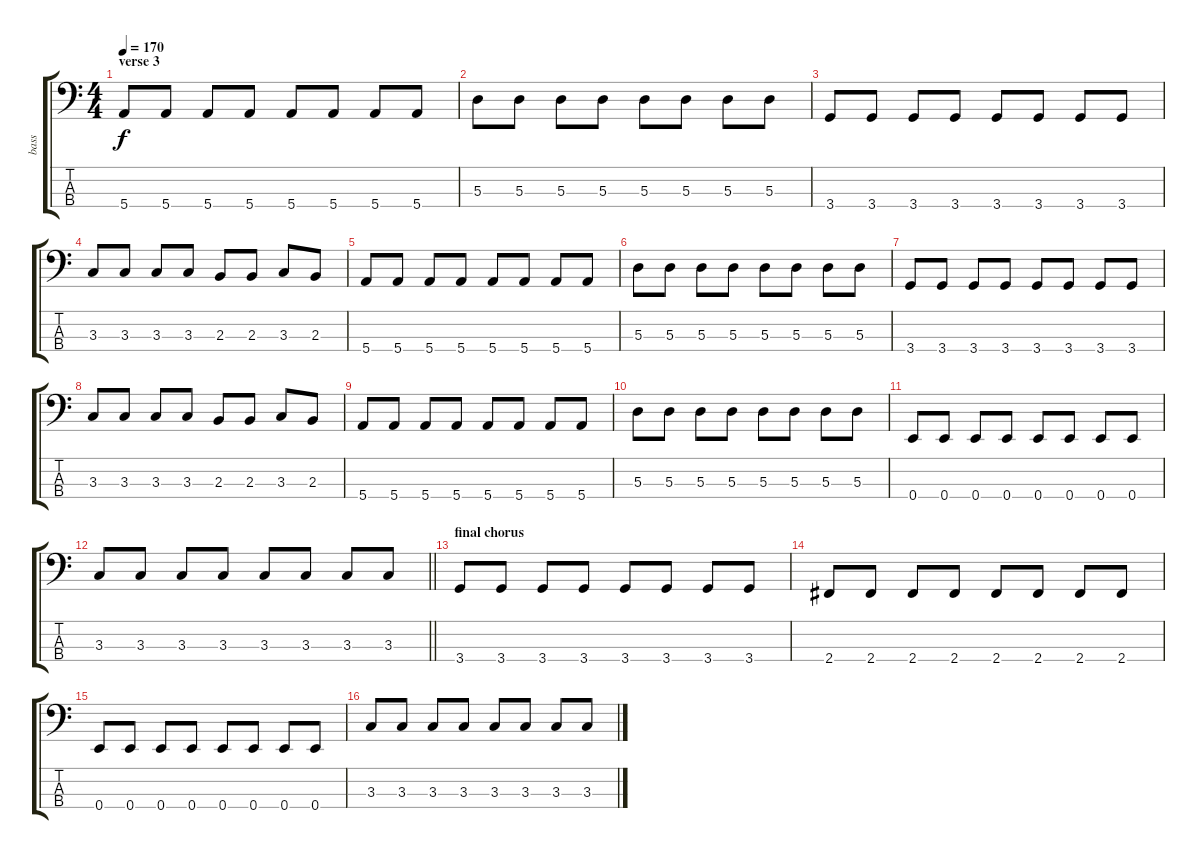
\track ("bass" "bass") {instrument electricbassfinger}
\staff {score tabs}
\tuning (G2 D2 A1 E1) {hide}
\ts (4 4)
\section ("" "verse 3")
\tempo 170
\clef f4
\ks c
5.4.8{dy f} 5.4.8 5.4.8 5.4.8 5.4.8 5.4.8 5.4.8 5.4.8 |
5.3.8 5.3.8 5.3.8 5.3.8 5.3.8 5.3.8 5.3.8 5.3.8 |
3.4.8 3.4.8 3.4.8 3.4.8 3.4.8 3.4.8 3.4.8 3.4.8 |
3.3.8 3.3.8 3.3.8 3.3.8 2.3.8 2.3.8 3.3.8 2.3.8 |
5.4.8 5.4.8 5.4.8 5.4.8 5.4.8 5.4.8 5.4.8 5.4.8 |
5.3.8 5.3.8 5.3.8 5.3.8 5.3.8 5.3.8 5.3.8 5.3.8 |
3.4.8 3.4.8 3.4.8 3.4.8 3.4.8 3.4.8 3.4.8 3.4.8 |
3.3.8 3.3.8 3.3.8 3.3.8 2.3.8 2.3.8 3.3.8 2.3.8 |
5.4.8 5.4.8 5.4.8 5.4.8 5.4.8 5.4.8 5.4.8 5.4.8 |
5.3.8 5.3.8 5.3.8 5.3.8 5.3.8 5.3.8 5.3.8 5.3.8 |
0.4.8 0.4.8 0.4.8 0.4.8 0.4.8 0.4.8 0.4.8 0.4.8 |
\barLineRight lightlight
3.3.8 3.3.8 3.3.8 3.3.8 3.3.8 3.3.8 3.3.8 3.3.8 |
\section ("" "final chorus")
3.4.8 3.4.8 3.4.8 3.4.8 3.4.8 3.4.8 3.4.8 3.4.8 |
2.4.8 2.4.8 2.4.8 2.4.8 2.4.8 2.4.8 2.4.8 2.4.8 |
0.4.8 0.4.8 0.4.8 0.4.8 0.4.8 0.4.8 0.4.8 0.4.8 |
3.3.8 3.3.8 3.3.8 3.3.8 3.3.8 3.3.8 3.3.8 3.3.8
